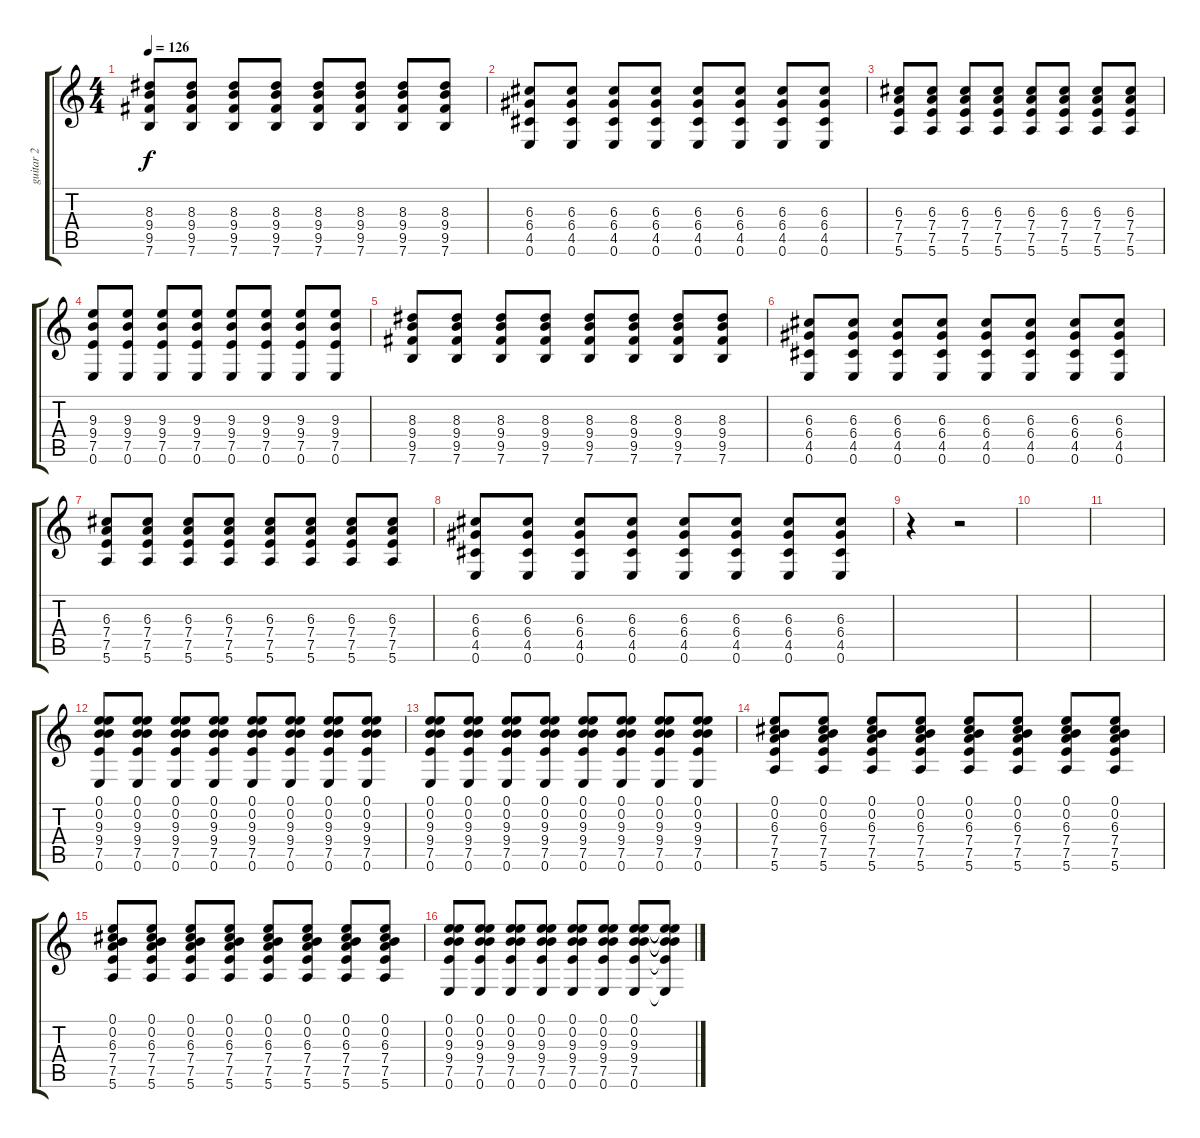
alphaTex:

\track ("guitar 2" "guitar 2") {instrument overdrivenguitar}
\staff {score tabs}
\tuning (E4 B3 G3 D3 A2 E2) {hide}
\ts (4 4)
\tempo 126
\clef g2
\ks c
(8.3 9.4 9.5 7.6).8{dy f} (8.3 9.4 9.5 7.6).8 (8.3 9.4 9.5 7.6).8 (8.3 9.4 9.5 7.6).8 (8.3 9.4 9.5 7.6).8 (8.3 9.4 9.5 7.6).8 (8.3 9.4 9.5 7.6).8 (8.3 9.4 9.5 7.6).8 |
(6.3 6.4 4.5 0.6).8 (6.3 6.4 4.5 0.6).8 (6.3 6.4 4.5 0.6).8 (6.3 6.4 4.5 0.6).8 (6.3 6.4 4.5 0.6).8 (6.3 6.4 4.5 0.6).8 (6.3 6.4 4.5 0.6).8 (6.3 6.4 4.5 0.6).8 |
(6.3 7.4 7.5 5.6).8 (6.3 7.4 7.5 5.6).8 (6.3 7.4 7.5 5.6).8 (6.3 7.4 7.5 5.6).8 (6.3 7.4 7.5 5.6).8 (6.3 7.4 7.5 5.6).8 (6.3 7.4 7.5 5.6).8 (6.3 7.4 7.5 5.6).8 |
(9.3 9.4 7.5 0.6).8{volume 13} (9.3 9.4 7.5 0.6).8 (9.3 9.4 7.5 0.6).8 (9.3 9.4 7.5 0.6).8 (9.3 9.4 7.5 0.6).8 (9.3 9.4 7.5 0.6).8 (9.3 9.4 7.5 0.6).8 (9.3 9.4 7.5 0.6).8 |
(8.3 9.4 9.5 7.6).8 (8.3 9.4 9.5 7.6).8 (8.3 9.4 9.5 7.6).8 (8.3 9.4 9.5 7.6).8 (8.3 9.4 9.5 7.6).8 (8.3 9.4 9.5 7.6).8 (8.3 9.4 9.5 7.6).8 (8.3 9.4 9.5 7.6).8 |
(6.3 6.4 4.5 0.6).8 (6.3 6.4 4.5 0.6).8 (6.3 6.4 4.5 0.6).8 (6.3 6.4 4.5 0.6).8 (6.3 6.4 4.5 0.6).8 (6.3 6.4 4.5 0.6).8 (6.3 6.4 4.5 0.6).8 (6.3 6.4 4.5 0.6).8 |
(6.3 7.4 7.5 5.6).8 (6.3 7.4 7.5 5.6).8 (6.3 7.4 7.5 5.6).8 (6.3 7.4 7.5 5.6).8 (6.3 7.4 7.5 5.6).8 (6.3 7.4 7.5 5.6).8 (6.3 7.4 7.5 5.6).8 (6.3 7.4 7.5 5.6).8 |
(6.3 6.4 4.5 0.6).8 (6.3 6.4 4.5 0.6).8 (6.3 6.4 4.5 0.6).8 (6.3 6.4 4.5 0.6).8 (6.3 6.4 4.5 0.6).8 (6.3 6.4 4.5 0.6).8 (6.3 6.4 4.5 0.6).8 (6.3 6.4 4.5 0.6).8 |
r.4 r.2 |
|
|
(0.1 0.2 9.3 9.4 7.5 0.6).8{volume 13 balance 11} (0.1 0.2 9.3 9.4 7.5 0.6).8 (0.1 0.2 9.3 9.4 7.5 0.6).8 (0.1 0.2 9.3 9.4 7.5 0.6).8 (0.1 0.2 9.3 9.4 7.5 0.6).8 (0.1 0.2 9.3 9.4 7.5 0.6).8 (0.1 0.2 9.3 9.4 7.5 0.6).8 (0.1 0.2 9.3 9.4 7.5 0.6).8 |
(0.1 0.2 9.3 9.4 7.5 0.6).8 (0.1 0.2 9.3 9.4 7.5 0.6).8 (0.1 0.2 9.3 9.4 7.5 0.6).8 (0.1 0.2 9.3 9.4 7.5 0.6).8 (0.1 0.2 9.3 9.4 7.5 0.6).8 (0.1 0.2 9.3 9.4 7.5 0.6).8 (0.1 0.2 9.3 9.4 7.5 0.6).8 (0.1 0.2 9.3 9.4 7.5 0.6).8 |
(0.1 0.2 6.3 7.4 7.5 5.6).8 (0.1 0.2 6.3 7.4 7.5 5.6).8 (0.1 0.2 6.3 7.4 7.5 5.6).8 (0.1 0.2 6.3 7.4 7.5 5.6).8 (0.1 0.2 6.3 7.4 7.5 5.6).8 (0.1 0.2 6.3 7.4 7.5 5.6).8 (0.1 0.2 6.3 7.4 7.5 5.6).8 (0.1 0.2 6.3 7.4 7.5 5.6).8 |
(0.1 0.2 6.3 7.4 7.5 5.6).8 (0.1 0.2 6.3 7.4 7.5 5.6).8 (0.1 0.2 6.3 7.4 7.5 5.6).8 (0.1 0.2 6.3 7.4 7.5 5.6).8 (0.1 0.2 6.3 7.4 7.5 5.6).8 (0.1 0.2 6.3 7.4 7.5 5.6).8 (0.1 0.2 6.3 7.4 7.5 5.6).8 (0.1 0.2 6.3 7.4 7.5 5.6).8 |
(0.1 0.2 9.3 9.4 7.5 0.6).8 (0.1 0.2 9.3 9.4 7.5 0.6).8 (0.1 0.2 9.3 9.4 7.5 0.6).8 (0.1 0.2 9.3 9.4 7.5 0.6).8 (0.1 0.2 9.3 9.4 7.5 0.6).8 (0.1 0.2 9.3 9.4 7.5 0.6).8 (0.1 0.2 9.3 9.4 7.5 0.6).8 (0.1{t} 0.2{t} 9.3{t} 9.4{t} 7.5{t} 0.6{t}).8
